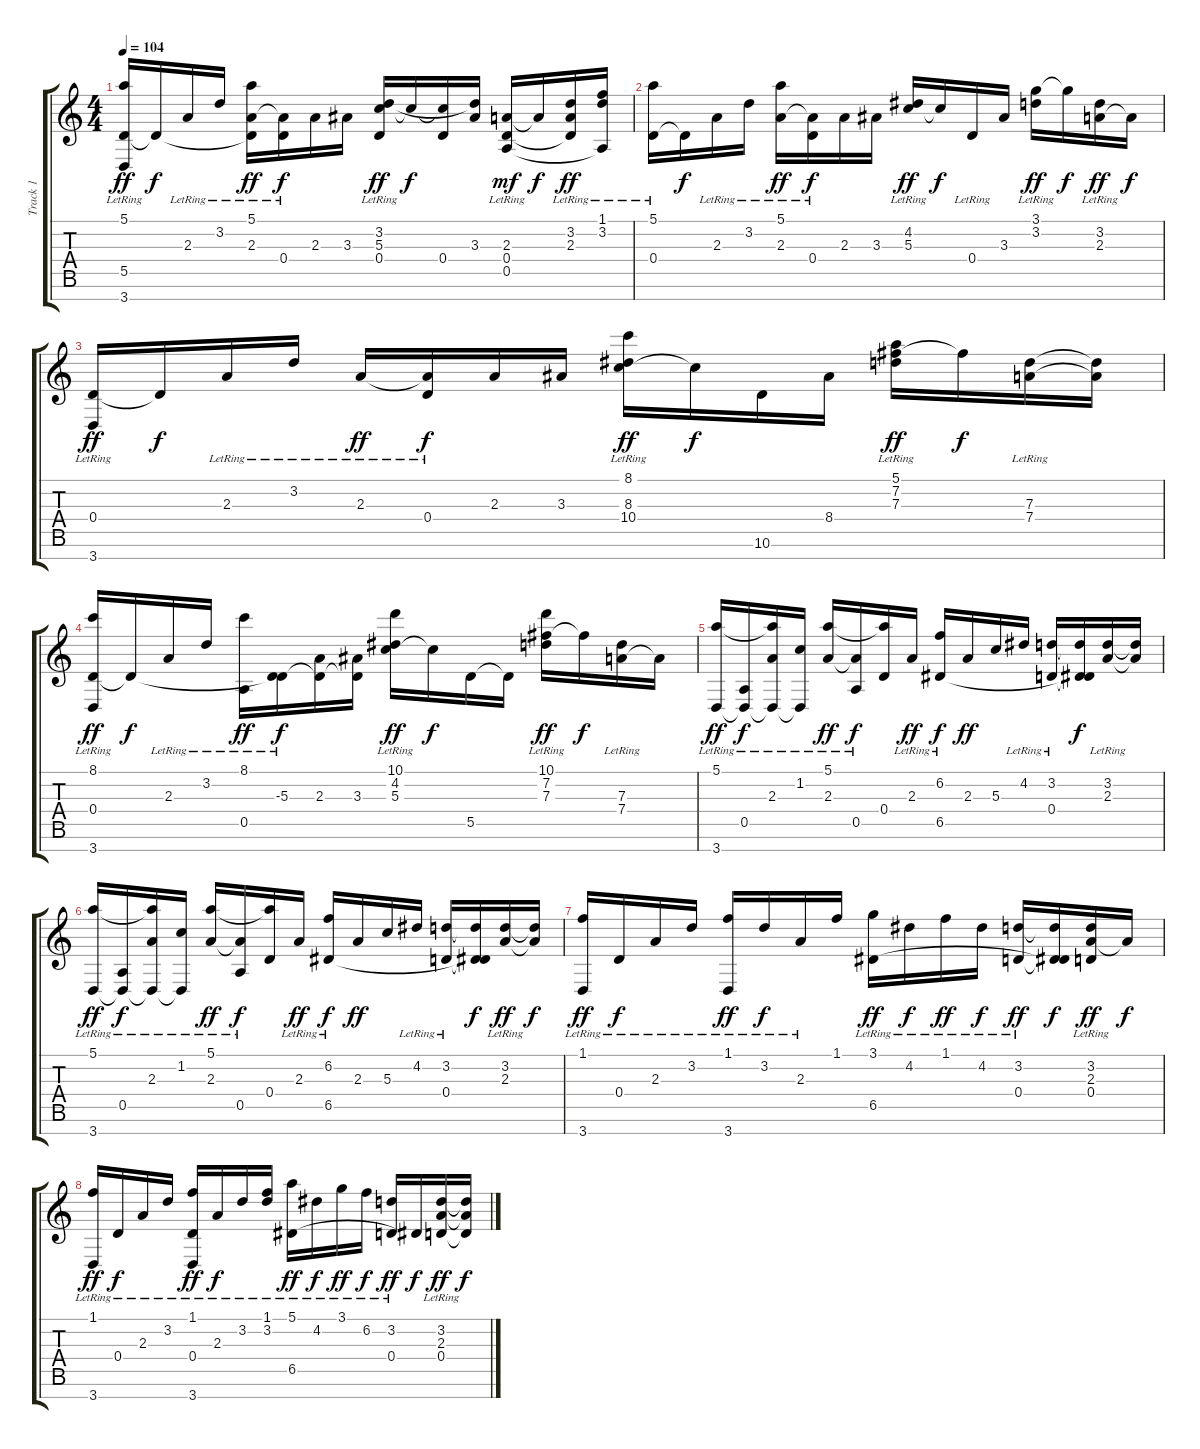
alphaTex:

\track ("Track 1" "Track 1") {instrument acousticguitarnylon}
\staff {score tabs}
\tuning (E4 B3 G3 D3 A2 E2 B1) {hide}
\ts (4 4)
\tempo 104
\clef g2
\ks c
(5.1{lr} 5.5{lr} 3.7{lr}).16{dy ff} 5.5{t}.16{dy f} 2.3{lr}.16 3.2{lr}.16 (5.1{lr} 2.3{lr} 5.5{t}).16{dy ff} (2.3{t} 0.4{lr}).16{dy f} 2.3.16 3.3.16 (3.2{lr} 5.3{lr} 0.4{lr}).16{dy ff} 5.3{t}.16{dy f} (5.3{t} 0.4).16 (3.2{t} 3.3).16 (2.3{lr} 0.4 0.5{lr}).16{dy mf} 2.3{t}.16{dy f} (3.2{lr} 2.3{lr} 0.4{t}).16{dy ff} (1.1{lr} 3.2 0.5{t}).16 |
(5.1{lr} 0.4{lr}).16 0.4{t}.16{dy f} 2.3{lr}.16 3.2{lr}.16 (5.1{lr} 2.3{lr}).16{dy ff} (2.3{t} 0.4{lr}).16{dy f} 2.3.16 3.3.16 (4.2{lr} 5.3{lr}).16{dy ff} 5.3{t}.16{dy f} 0.4{lr}.16 3.3.16 (3.1{lr} 3.2{lr}).16{dy ff} 3.1{t}.16{dy f} (3.2{lr} 2.3{lr}).16{dy ff} 2.3{t}.16{dy f} |
(0.4{lr} 3.7{lr}).16{dy ff} 0.4{t}.16{dy f} 2.3{lr}.16 3.2{lr}.16 2.3{lr}.16{dy ff} (2.3{t} 0.4{lr}).16{dy f} 2.3.16 3.3.16 (8.1{lr} 8.3{lr} 10.4{lr}).16{dy ff} 10.4{t}.16{dy f} 10.6.16 8.4.16 (5.1{lr} 7.2{lr} 7.3{lr}).16{dy ff} 7.2{t}.16{dy f} (7.3{lr} 7.4{lr}).16 (7.3{t} 7.4{t}).16 |
(8.1{lr} 0.4{lr} 3.7{lr}).16{dy ff} 0.4{t}.16{dy f} 2.3{lr}.16 3.2{lr}.16 (8.1{lr} 0.5{lr}).16{dy ff} (-5.3{lr} 0.4{t}).16{dy f} (2.3 0.4{t}).16 (3.3 0.4{t}).16 (10.1{lr} 4.2{lr} 5.3{lr}).16{dy ff} 5.3{t}.16{dy f} 5.5.16 5.5{t}.16 (10.1{lr} 7.2{lr} 7.3{lr}).16{dy ff} 7.2{t}.16{dy f} (7.3{lr} 7.4{lr}).16 7.4{t}.16 |
(5.1{lr} 3.7{lr}).16{dy ff} (0.5{lr} 3.7{t}).16{dy f} (5.1{t} 2.3{lr} 3.7{t}).16 (1.2{lr} 3.7{t}).16 (5.1{lr} 2.3{lr}).16{dy ff} (2.3{t} 0.5{lr}).16{dy f} (5.1{t} 0.4).16 2.3{lr}.16{dy ff} (6.2{lr} 6.5{lr}).16{dy f} 2.3.16{dy ff} 5.3.16 4.2{lr}.16 (3.2{lr} 0.4{lr}).16 (3.2{t} 0.4{t} 6.5{t}).16{dy f} (3.2{lr} 2.3).16 (3.2{t} 2.3{t}).16 |
(5.1{lr} 3.7{lr}).16{dy ff} (0.5{lr} 3.7{t}).16{dy f} (5.1{t} 2.3{lr} 3.7{t}).16 (1.2{lr} 3.7{t}).16 (5.1{lr} 2.3{lr}).16{dy ff} (2.3{t} 0.5{lr}).16{dy f} (5.1{t} 0.4).16 2.3{lr}.16{dy ff} (6.2{lr} 6.5{lr}).16{dy f} 2.3.16{dy ff} 5.3.16 4.2{lr}.16 (3.2{lr} 0.4{lr}).16 (3.2{t} 0.4{t} 6.5{t}).16{dy f} (3.2{lr} 2.3).16{dy ff} (3.2{t} 2.3{t}).16{dy f} |
(1.1{lr} 3.7{lr}).16{dy ff} 0.4{lr}.16{dy f} 2.3{lr}.16 3.2{lr}.16 (1.1 3.7{lr}).16{dy ff} 3.2{lr}.16{dy f} 2.3{lr}.16 1.1.16 (3.1{lr} 6.5{lr}).16{dy ff} 4.2{lr}.16{dy f} 1.1{lr}.16{dy ff} 4.2{lr}.16{dy f} (3.2{lr} 0.4{lr}).16{dy ff} (3.2{t} 0.4{t} 6.5{t}).16{dy f} (3.2{lr} 2.3{lr} 0.4{lr}).16{dy ff} 2.3{t}.16{dy f} |
(1.1{lr} 3.7{lr}).16{dy ff} 0.4{lr}.16{dy f} 2.3{lr}.16 3.2{lr}.16 (1.1 0.4{lr} 3.7{lr}).16{dy ff} 2.3{lr}.16{dy f} 3.2{lr}.16 (1.1 3.2{lr}).16 (5.1{lr} 6.5{lr}).16{dy ff} 4.2{lr}.16{dy f} 3.1{lr}.16{dy ff} 6.2{lr}.16{dy f} (3.2{lr} 0.4{lr}).16{dy ff} 6.5{t}.16{dy f} (3.2{lr} 2.3 0.4{lr}).16{dy ff} (3.2{t} 2.3{t} 0.4{t}).16{dy f}
